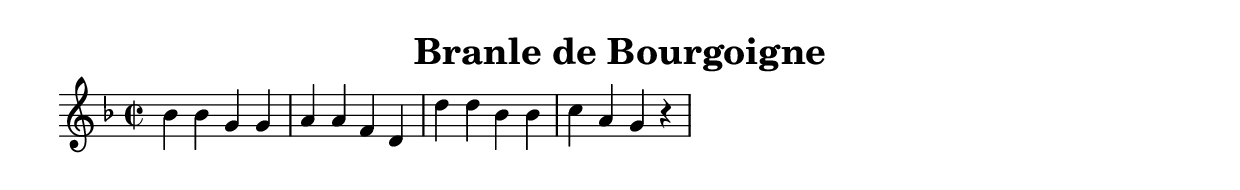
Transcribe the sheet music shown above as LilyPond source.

\version "2.7.40"
\header {
	crossRefNumber = "1"
	footnotes = "\\\\pour plus d'information : http://graner.name/nicolas/arbeau/"
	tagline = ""
	title = "Branle de Bourgoigne"
}
voicedefault =  {
\set Score.defaultBarType = ""

\override Staff.TimeSignature #'style = #'C
 \time 2/2 \key f \major   bes'4    bes'4    g'4    g'4    a'4    a'4    f'4    
d'4    \bar "|"   d''4    d''4    bes'4    bes'4    c''4    a'4    g'4    r4   
\bar "|"   
}

\score{
    <<

	\context Staff="default"
	{
	    \voicedefault 
	}

    >>
	\layout { indent = 0.0\cm 
	}
	\midi { \tempo 2=100 }
}
